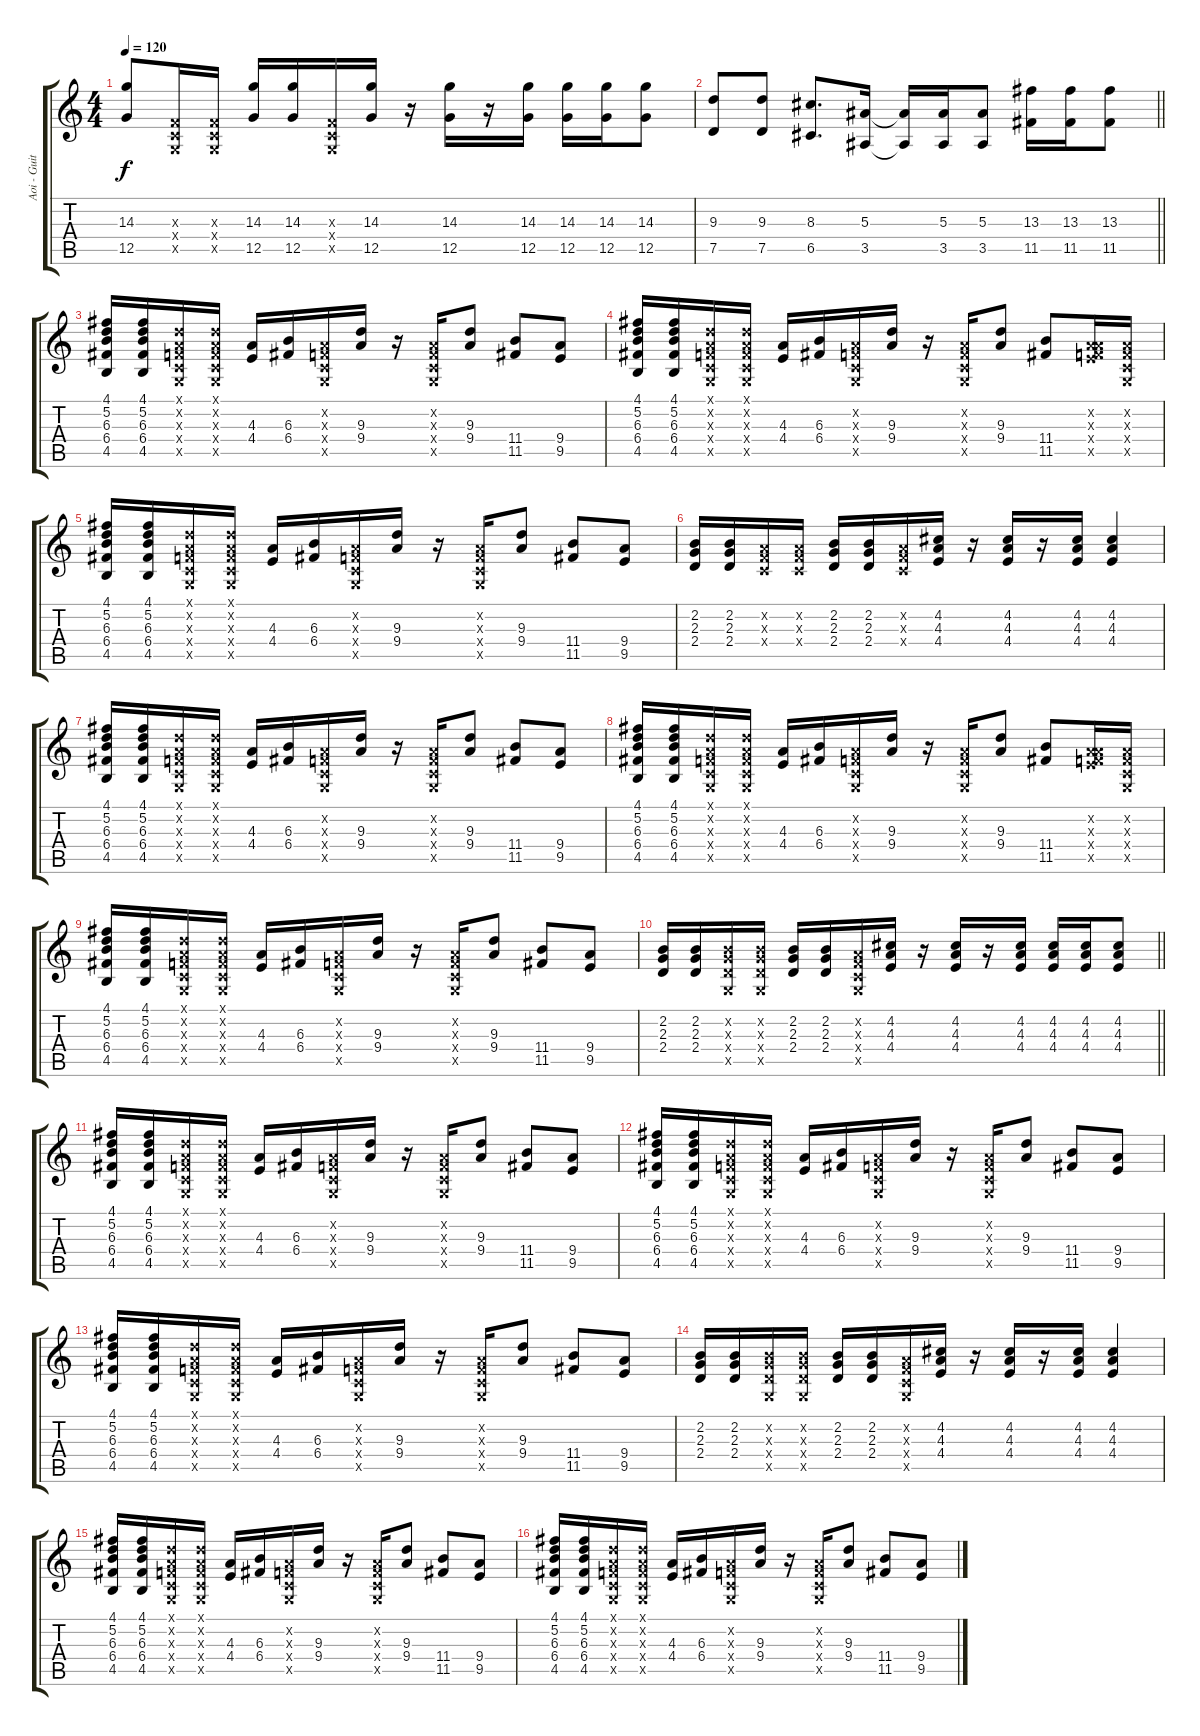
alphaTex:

\track ("Aoi - Guitar 2" "Aoi - Guit") {instrument distortionguitar}
\staff {score tabs}
\tuning (D4 A3 F3 C3 G2 D2) {hide}
\ts (4 4)
\tempo 120
\clef g2
\ks c
(14.3 12.5).8{dy f} (0.3{x} 0.4{x} 0.5{x}).16 (0.3{x} 0.4{x} 0.5{x}).16 (14.3 12.5).16 (14.3 12.5).16 (0.3{x} 0.4{x} 0.5{x}).16 (14.3 12.5).16 r.16 (14.3 12.5).16 r.16 (14.3 12.5).16 (14.3 12.5).16 (14.3 12.5).16 (14.3 12.5).8 |
\barLineRight lightlight
(9.3 7.5).8 (9.3 7.5).8 (8.3 6.5).8{d} (5.3 3.5).16 (5.3{t} 3.5{t}).16 (5.3 3.5).16 (5.3 3.5).8 (13.3 11.5).16 (13.3 11.5).16 (13.3 11.5).8 |
(4.1 5.2 6.3 6.4 4.5).16 (4.1 5.2 6.3 6.4 4.5).16 (0.1{x} 0.2{x} 0.3{x} 0.4{x} 0.5{x}).16 (0.1{x} 0.2{x} 0.3{x} 0.4{x} 0.5{x}).16 (4.3 4.4).16 (6.3 6.4).16 (0.2{x} 0.3{x} 0.4{x} 0.5{x}).16 (9.3 9.4).16 r.16 (0.2{x} 0.3{x} 0.4{x} 0.5{x}).16 (9.3 9.4).8 (11.4 11.5).8 (9.4 9.5).8 |
(4.1 5.2 6.3 6.4 4.5).16 (4.1 5.2 6.3 6.4 4.5).16 (0.1{x} 0.2{x} 0.3{x} 0.4{x} 0.5{x}).16 (0.1{x} 0.2{x} 0.3{x} 0.4{x} 0.5{x}).16 (4.3 4.4).16 (6.3 6.4).16 (0.2{x} 0.3{x} 0.4{x} 0.5{x}).16 (9.3 9.4).16 r.16 (0.2{x} 0.3{x} 0.4{x} 0.5{x}).16 (9.3 9.4).8 (11.4 11.5).8 (0.2{x} 0.3{x} 9.4{x} 9.5{x}).16 (0.2{x} 0.3{x} 0.4{x} 0.5{x}).16 |
(4.1 5.2 6.3 6.4 4.5).16 (4.1 5.2 6.3 6.4 4.5).16 (0.1{x} 0.2{x} 0.3{x} 0.4{x} 0.5{x}).16 (0.1{x} 0.2{x} 0.3{x} 0.4{x} 0.5{x}).16 (4.3 4.4).16 (6.3 6.4).16 (0.2{x} 0.3{x} 0.4{x} 0.5{x}).16 (9.3 9.4).16 r.16 (0.2{x} 0.3{x} 0.4{x} 0.5{x}).16 (9.3 9.4).8 (11.4 11.5).8 (9.4 9.5).8 |
(2.2 2.3 2.4).16 (2.2 2.3 2.4).16 (0.2{x} 0.3{x} 0.4{x}).16 (0.2{x} 0.3{x} 0.4{x}).16 (2.2 2.3 2.4).16 (2.2 2.3 2.4).16 (0.2{x} 0.3{x} 0.4{x}).16 (4.2 4.3 4.4).16 r.16 (4.2 4.3 4.4).16 r.16 (4.2 4.3 4.4).16 (4.2 4.3 4.4).4 |
(4.1 5.2 6.3 6.4 4.5).16 (4.1 5.2 6.3 6.4 4.5).16 (0.1{x} 0.2{x} 0.3{x} 0.4{x} 0.5{x}).16 (0.1{x} 0.2{x} 0.3{x} 0.4{x} 0.5{x}).16 (4.3 4.4).16 (6.3 6.4).16 (0.2{x} 0.3{x} 0.4{x} 0.5{x}).16 (9.3 9.4).16 r.16 (0.2{x} 0.3{x} 0.4{x} 0.5{x}).16 (9.3 9.4).8 (11.4 11.5).8 (9.4 9.5).8 |
(4.1 5.2 6.3 6.4 4.5).16 (4.1 5.2 6.3 6.4 4.5).16 (0.1{x} 0.2{x} 0.3{x} 0.4{x} 0.5{x}).16 (0.1{x} 0.2{x} 0.3{x} 0.4{x} 0.5{x}).16 (4.3 4.4).16 (6.3 6.4).16 (0.2{x} 0.3{x} 0.4{x} 0.5{x}).16 (9.3 9.4).16 r.16 (0.2{x} 0.3{x} 0.4{x} 0.5{x}).16 (9.3 9.4).8 (11.4 11.5).8 (0.2{x} 0.3{x} 9.4{x} 9.5{x}).16 (0.2{x} 0.3{x} 0.4{x} 0.5{x}).16 |
(4.1 5.2 6.3 6.4 4.5).16 (4.1 5.2 6.3 6.4 4.5).16 (0.1{x} 0.2{x} 0.3{x} 0.4{x} 0.5{x}).16 (0.1{x} 0.2{x} 0.3{x} 0.4{x} 0.5{x}).16 (4.3 4.4).16 (6.3 6.4).16 (0.2{x} 0.3{x} 0.4{x} 0.5{x}).16 (9.3 9.4).16 r.16 (0.2{x} 0.3{x} 0.4{x} 0.5{x}).16 (9.3 9.4).8 (11.4 11.5).8 (9.4 9.5).8 |
\barLineRight lightlight
(2.2 2.3 2.4).16 (2.2 2.3 2.4).16 (2.2{x} 2.3{x} 2.4{x} 0.5{x}).16 (2.2{x} 2.3{x} 2.4{x} 0.5{x}).16 (2.2 2.3 2.4).16 (2.2 2.3 2.4).16 (0.2{x} 0.3{x} 0.4{x} 0.5{x}).16 (4.2 4.3 4.4).16 r.16 (4.2 4.3 4.4).16 r.16 (4.2 4.3 4.4).16 (4.2 4.3 4.4).16 (4.2 4.3 4.4).16 (4.2 4.3 4.4).8 |
(4.1 5.2 6.3 6.4 4.5).16 (4.1 5.2 6.3 6.4 4.5).16 (0.1{x} 0.2{x} 0.3{x} 0.4{x} 0.5{x}).16 (0.1{x} 0.2{x} 0.3{x} 0.4{x} 0.5{x}).16 (4.3 4.4).16 (6.3 6.4).16 (0.2{x} 0.3{x} 0.4{x} 0.5{x}).16 (9.3 9.4).16 r.16 (0.2{x} 0.3{x} 0.4{x} 0.5{x}).16 (9.3 9.4).8 (11.4 11.5).8 (9.4 9.5).8 |
(4.1 5.2 6.3 6.4 4.5).16 (4.1 5.2 6.3 6.4 4.5).16 (0.1{x} 0.2{x} 0.3{x} 0.4{x} 0.5{x}).16 (0.1{x} 0.2{x} 0.3{x} 0.4{x} 0.5{x}).16 (4.3 4.4).16 (6.3 6.4).16 (0.2{x} 0.3{x} 0.4{x} 0.5{x}).16 (9.3 9.4).16 r.16 (0.2{x} 0.3{x} 0.4{x} 0.5{x}).16 (9.3 9.4).8 (11.4 11.5).8 (9.4 9.5).8 |
(4.1 5.2 6.3 6.4 4.5).16 (4.1 5.2 6.3 6.4 4.5).16 (0.1{x} 0.2{x} 0.3{x} 0.4{x} 0.5{x}).16 (0.1{x} 0.2{x} 0.3{x} 0.4{x} 0.5{x}).16 (4.3 4.4).16 (6.3 6.4).16 (0.2{x} 0.3{x} 0.4{x} 0.5{x}).16 (9.3 9.4).16 r.16 (0.2{x} 0.3{x} 0.4{x} 0.5{x}).16 (9.3 9.4).8 (11.4 11.5).8 (9.4 9.5).8 |
(2.2 2.3 2.4).16 (2.2 2.3 2.4).16 (2.2{x} 2.3{x} 2.4{x} 0.5{x}).16 (2.2{x} 2.3{x} 2.4{x} 0.5{x}).16 (2.2 2.3 2.4).16 (2.2 2.3 2.4).16 (0.2{x} 0.3{x} 0.4{x} 0.5{x}).16 (4.2 4.3 4.4).16 r.16 (4.2 4.3 4.4).16 r.16 (4.2 4.3 4.4).16 (4.2 4.3 4.4).4 |
(4.1 5.2 6.3 6.4 4.5).16 (4.1 5.2 6.3 6.4 4.5).16 (0.1{x} 0.2{x} 0.3{x} 0.4{x} 0.5{x}).16 (0.1{x} 0.2{x} 0.3{x} 0.4{x} 0.5{x}).16 (4.3 4.4).16 (6.3 6.4).16 (0.2{x} 0.3{x} 0.4{x} 0.5{x}).16 (9.3 9.4).16 r.16 (0.2{x} 0.3{x} 0.4{x} 0.5{x}).16 (9.3 9.4).8 (11.4 11.5).8 (9.4 9.5).8 |
(4.1 5.2 6.3 6.4 4.5).16 (4.1 5.2 6.3 6.4 4.5).16 (0.1{x} 0.2{x} 0.3{x} 0.4{x} 0.5{x}).16 (0.1{x} 0.2{x} 0.3{x} 0.4{x} 0.5{x}).16 (4.3 4.4).16 (6.3 6.4).16 (0.2{x} 0.3{x} 0.4{x} 0.5{x}).16 (9.3 9.4).16 r.16 (0.2{x} 0.3{x} 0.4{x} 0.5{x}).16 (9.3 9.4).8 (11.4 11.5).8 (9.4 9.5).8
